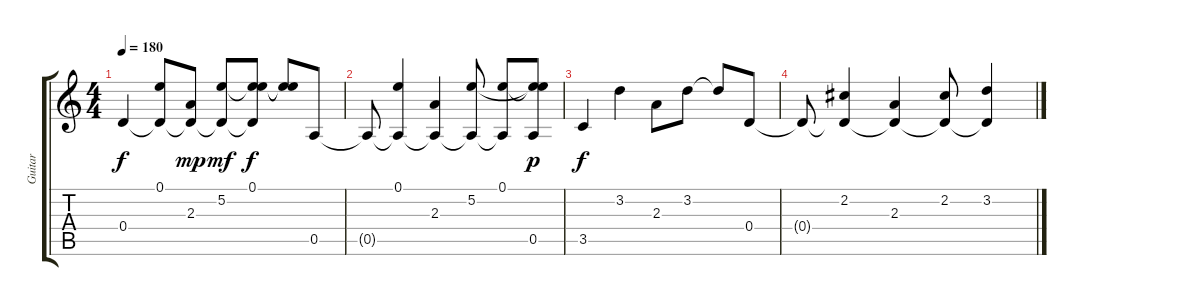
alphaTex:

\track ("Guitar" "Guitar") {instrument acousticguitarsteel}
\staff {score tabs}
\tuning (E4 B3 G3 D3 A2 E2) {hide}
\ts (4 4)
\tempo 180
\clef g2
\ks c
0.4.4{dy f} (0.1 0.4{t}).8 (2.3 0.4{t}).8{dy mp} (5.2 0.4{t}).8{dy mf} (0.1 5.2{t} 0.4{t}).8{dy f} (0.1{t} 5.2{t}).8 0.5.8 |
0.5{t}.8 (0.1 0.5{t}).4 (2.3 0.5{t}).4 (5.2 0.5{t}).8 (0.1 0.5{t}).8 (0.1{t} 5.2{t} 0.5).8{dy p} |
3.5.4{dy f} 3.2.4 2.3.8 3.2.8 3.2{t}.8 0.4.8 |
0.4{t}.8 (2.2 0.4{t}).4 (2.3 0.4{t}).4 (2.2 0.4{t}).8 (3.2 0.4{t}).4
